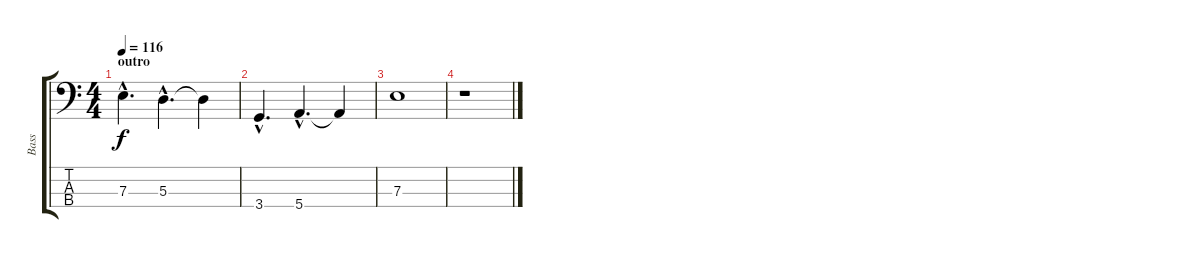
\track ("Bass" "Bass") {instrument electricbasspick}
\staff {score tabs}
\tuning (G2 D2 A1 E1) {hide}
\ts (4 4)
\section ("" "outro")
\tempo 116
\clef f4
\ks c
7.3{hac}.4{d dy f} 5.3{hac}.4{d} 5.3{t}.4 |
3.4{hac}.4{d} 5.4{hac}.4{d} 5.4{t}.4 |
7.3.1 |
r.1
